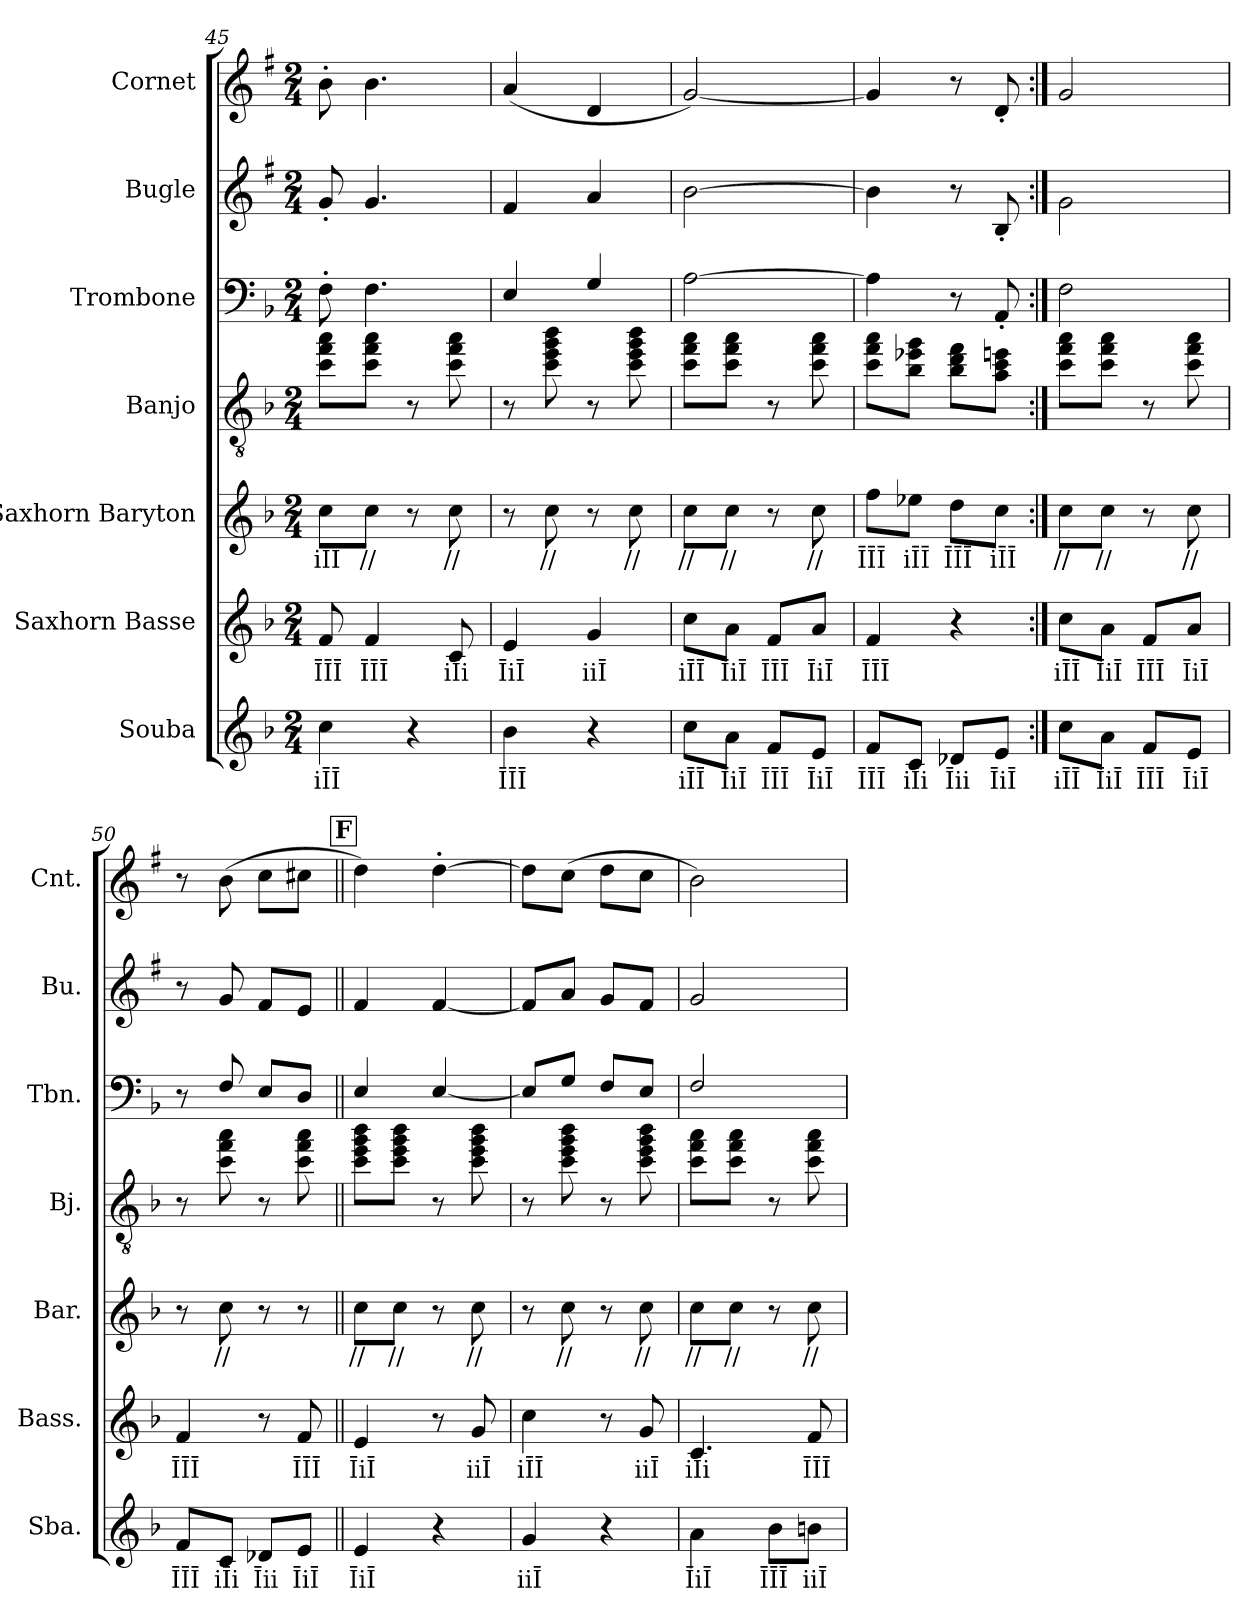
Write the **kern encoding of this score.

**kern	**text	**kern	**text	**kern	**text	**kern	**kern	**kern	**kern
*part7	*part7	*part6	*part6	*part5	*part5	*part4	*part3	*part2	*part1
*staff7	*staff7	*staff6	*staff6	*staff5	*staff5	*staff4	*staff3	*staff2	*staff1
*I"Souba	*	*I"Saxhorn Basse	*	*I"Saxhorn Baryton	*	*I"Banjo	*I"Trombone	*I"Bugle	*I"Cornet
*I'Sba.	*	*I'Bass.	*	*I'Bar.	*	*I'Bj.	*I'Tbn.	*I'Bu.	*I'Cnt.
*clefG2	*	*clefG2	*	*clefG2	*	*clefGv2	*clefF4	*clefG2	*clefG2
*ITrd15c26	*	*ITrd8c14	*	*ITrd8c14	*	*ITrd7c12	*	*ITrd1c2	*ITrd1c2
*k[b-]	*	*k[b-]	*	*k[b-]	*	*k[b-]	*k[b-]	*k[b-]	*k[b-]
*M2/4	*	*M2/4	*	*M2/4	*	*M2/4	*M2/4	*M2/4	*M2/4
=45	=45	=45	=45	=45	=45	=45	=45	=45	=45
!	!LO:LY:b	!	!LO:LY:b	!	!LO:LY:b	!	!	!	!
4C\	iĪĪ	8F/	ĪĪĪ	8c\L	iĪĪ	8c\ 8f\ 8a\L	8F'\	8f'/	8a'\
!	!	!	!LO:LY:b	!	!LO:LY:b	!	!	!	!
.	.	4F/	ĪĪĪ	8c\J	//	8c\ 8f\ 8a\J	4.F\	4.f/	4.a\
4r	.	.	.	8r	.	8r	.	.	.
!	!	!	!LO:LY:b	!	!LO:LY:b	!	!	!	!
.	.	8C/	iĪi	8c\	//	8c\ 8f\ 8a\	.	.	.
=46	=46	=46	=46	=46	=46	=46	=46	=46	=46
!	!LO:LY:b	!	!LO:LY:b	!	!	!	!	!	!
4BB-\	ĪĪĪ	4E/	ĪiĪ	8r	.	8r	4E/	4e/	(<4g/
!	!	!	!	!	!LO:LY:b	!	!	!	!
.	.	.	.	8c\	//	8c\ 8e\ 8g\ 8b-\	.	.	.
!	!	!	!LO:LY:b	!	!	!	!	!	!
4r	.	4G/	iiĪ	8r	.	8r	4G/	4g/	4c/
!	!	!	!	!	!LO:LY:b	!	!	!	!
.	.	.	.	8c\	//	8c\ 8e\ 8g\ 8b-\	.	.	.
=47	=47	=47	=47	=47	=47	=47	=47	=47	=47
!	!LO:LY:b	!	!LO:LY:b	!	!LO:LY:b	!	!	!	!
8C\L	iĪĪ	8c\L	iĪĪ	8c\L	//	8c\ 8f\ 8a\L	[2A\	[2a\	[2f)
!	!LO:LY:b	!	!LO:LY:b	!	!LO:LY:b	!	!	!	!
8AA\J	ĪiĪ	8A\J	ĪiĪ	8c\J	//	8c\ 8f\ 8a\J	.	.	.
!	!LO:LY:b	!	!LO:LY:b	!	!	!	!	!	!
8FF/L	ĪĪĪ	8F/L	ĪĪĪ	8r	.	8r	.	.	.
!	!LO:LY:b	!	!LO:LY:b	!	!LO:LY:b	!	!	!	!
8EE/J	ĪiĪ	8A/J	ĪiĪ	8c\	//	8c\ 8f\ 8a\	.	.	.
!!LO:PB:g=z
=48	=48	=48	=48	=48	=48	=48	=48	=48	=48
!	!LO:LY:b	!	!LO:LY:b	!	!LO:LY:b	!	!	!	!
8FF/L	ĪĪĪ	4F/	ĪĪĪ	8f\L	ĪĪĪ	8c\ 8f\ 8a\L	4A\]	4a\]	4f/]
!	!LO:LY:b	!	!	!	!LO:LY:b	!	!	!	!
8CC/J	iĪi	.	.	8e-X\J	iĪĪ	8B-\ 8e-X\ 8g\J	.	.	.
!	!LO:LY:b	!	!	!	!LO:LY:b	!	!	!	!
8DD-X/L	Īii	4r	.	8d\L	ĪĪĪ	8B-\ 8d\ 8f\L	8r	8r	8r
!	!LO:LY:b	!	!	!	!LO:LY:b	!	!	!	!
8EE/J	ĪiĪ	.	.	8c\J	iĪĪ	8A\ 8c\ 8en\J	8AA'/	8A'/	8c'/
=49:|!	=49:|!	=49:|!	=49:|!	=49:|!	=49:|!	=49:|!	=49:|!	=49:|!	=49:|!
!	!LO:LY:b	!	!LO:LY:b	!	!LO:LY:b	!	!	!	!
8C\L	iĪĪ	8c\L	iĪĪ	8c\L	//	8c\ 8f\ 8a\L	2F\	2f\	2f
!	!LO:LY:b	!	!LO:LY:b	!	!LO:LY:b	!	!	!	!
8AA\J	ĪiĪ	8A\J	ĪiĪ	8c\J	//	8c\ 8f\ 8a\J	.	.	.
!	!LO:LY:b	!	!LO:LY:b	!	!	!	!	!	!
8FF/L	ĪĪĪ	8F/L	ĪĪĪ	8r	.	8r	.	.	.
!	!LO:LY:b	!	!LO:LY:b	!	!LO:LY:b	!	!	!	!
8EE/J	ĪiĪ	8A/J	ĪiĪ	8c\	//	8c\ 8f\ 8a\	.	.	.
=50	=50	=50	=50	=50	=50	=50	=50	=50	=50
!	!LO:LY:b	!	!LO:LY:b	!	!	!	!	!	!
8FF/L	ĪĪĪ	4F/	ĪĪĪ	8r	.	8r	8r	8r	8r
!	!LO:LY:b	!	!	!	!LO:LY:b	!	!	!	!
8CC/J	iĪi	.	.	8c\	//	8c\ 8f\ 8a\	8F/	8f/	(>8a\
!	!LO:LY:b	!	!	!	!	!	!	!	!
8DD-X/L	Īii	8r	.	8r	.	8r	8E/L	8e/L	8b-\L
!	!LO:LY:b	!	!LO:LY:b	!	!	!	!	!	!
8EE/J	ĪiĪ	8F/	ĪĪĪ	8r	.	8c\ 8f\ 8a\	8D/J	8d/J	8bn\J
!!LO:REH:place=s1:a:B:fs=14:t=F
=51||	=51||	=51||	=51||	=51||	=51||	=51||	=51||	=51||	=51||
!	!LO:LY:b	!	!LO:LY:b	!	!LO:LY:b	!	!	!	!
4EE/	ĪiĪ	4E/	ĪiĪ	8c\L	//	8c\ 8e\ 8g\ 8b-\L	4E/	4e/	4cc\)
!	!	!	!	!	!LO:LY:b	!	!	!	!
.	.	.	.	8c\J	//	8c\ 8e\ 8g\ 8b-\J	.	.	.
4r	.	8r	.	8r	.	8r	[4E/	[4e/	[4cc'\
!	!	!	!LO:LY:b	!	!LO:LY:b	!	!	!	!
.	.	8G/	iiĪ	8c\	//	8c\ 8e\ 8g\ 8b-\	.	.	.
=52	=52	=52	=52	=52	=52	=52	=52	=52	=52
!	!LO:LY:b	!	!LO:LY:b	!	!	!	!	!	!
4GG/	iiĪ	4c\	iĪĪ	8r	.	8r	8E/L]	8e/L]	8cc\L]
!	!	!	!	!	!LO:LY:b	!	!	!	!
.	.	.	.	8c\	//	8c\ 8e\ 8g\ 8b-\	8G/J	8g/J	(>8b-\J
4r	.	8r	.	8r	.	8r	8F/L	8f/L	8cc\L
!	!	!	!LO:LY:b	!	!LO:LY:b	!	!	!	!
.	.	8G/	iiĪ	8c\	//	8c\ 8e\ 8g\ 8b-\	8E/J	8e/J	8b-\J
!!LO:PB:g=z
=53	=53	=53	=53	=53	=53	=53	=53	=53	=53
!	!LO:LY:b	!	!LO:LY:b	!	!LO:LY:b	!	!	!	!
4AA\	ĪiĪ	4.C/	iĪi	8c\L	//	8c\ 8f\ 8a\L	2F/	2f/	2a\)
!	!	!	!	!	!LO:LY:b	!	!	!	!
.	.	.	.	8c\J	//	8c\ 8f\ 8a\J	.	.	.
!	!LO:LY:b	!	!	!	!	!	!	!	!
8BB-\L	ĪĪĪ	.	.	8r	.	8r	.	.	.
!	!LO:LY:b	!	!LO:LY:b	!	!LO:LY:b	!	!	!	!
8BBn\J	iiĪ	8F/	ĪĪĪ	8c\	//	8c\ 8f\ 8a\	.	.	.
=	=	=	=	=	=	=	=	=	=
*-	*-	*-	*-	*-	*-	*-	*-	*-	*-
